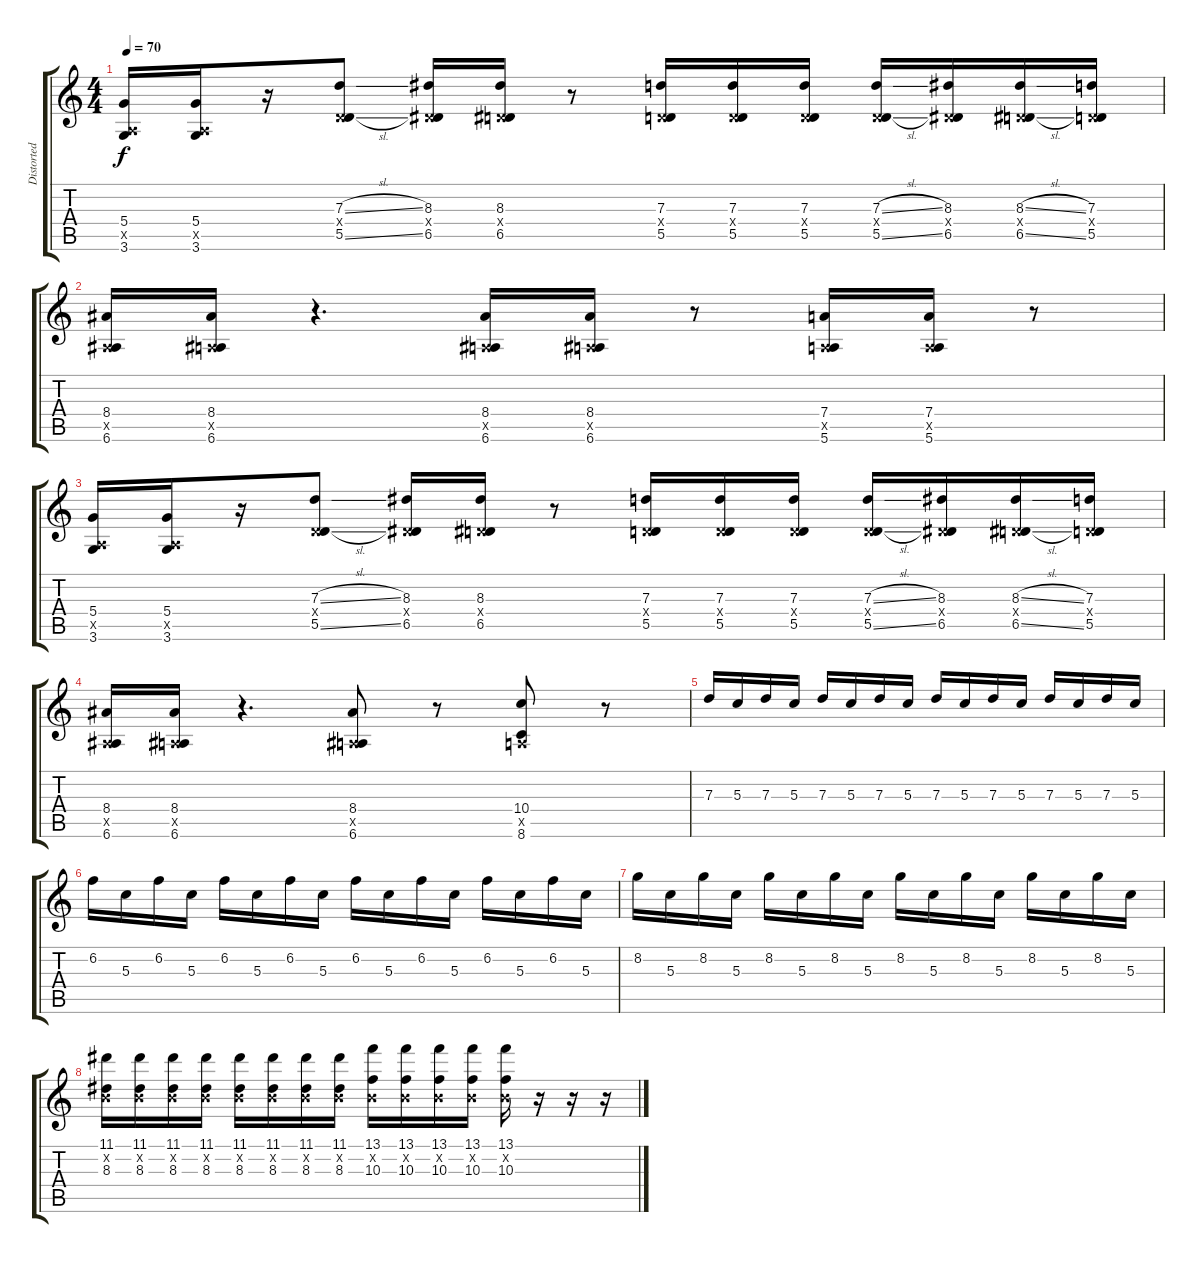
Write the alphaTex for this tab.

\track ("Distorted 1" "Distorted ") {instrument electricguitarclean}
\staff {score tabs}
\tuning (E4 B3 G3 D3 A2 E2) {hide}
\ts (4 4)
\tempo 70
\clef g2
\ks c
(5.4 0.5{x} 3.6).16{dy f} (5.4 0.5{x} 3.6).16 r.16 (7.3{sl} 0.4{x} 5.5{sl}).8 (8.3 0.4{x} 6.5).16 (8.3 0.4{x} 6.5).16 r.8 (7.3 0.4{x} 5.5).16 (7.3 0.4{x} 5.5).16 (7.3 0.4{x} 5.5).16 (7.3{sl} 0.4{x} 5.5{sl}).16 (8.3 0.4{x} 6.5).16 (8.3{sl} 0.4{x} 6.5{sl}).16 (7.3 0.4{x} 5.5).16 |
(8.4 0.5{x} 6.6).16 (8.4 0.5{x} 6.6).16 r.4{d} (8.4 0.5{x} 6.6).16 (8.4 0.5{x} 6.6).16 r.8 (7.4 0.5{x} 5.6).16 (7.4 0.5{x} 5.6).16 r.8 |
(5.4 0.5{x} 3.6).16 (5.4 0.5{x} 3.6).16 r.16 (7.3{sl} 0.4{x} 5.5{sl}).8 (8.3 0.4{x} 6.5).16 (8.3 0.4{x} 6.5).16 r.8 (7.3 0.4{x} 5.5).16 (7.3 0.4{x} 5.5).16 (7.3 0.4{x} 5.5).16 (7.3{sl} 0.4{x} 5.5{sl}).16 (8.3 0.4{x} 6.5).16 (8.3{sl} 0.4{x} 6.5{sl}).16 (7.3 0.4{x} 5.5).16 |
(8.4 0.5{x} 6.6).16 (8.4 0.5{x} 6.6).16 r.4{d} (8.4 0.5{x} 6.6).8 r.8 (10.4 0.5{x} 8.6).8 r.8 |
7.3.16{beam Up} 5.3.16{beam Up} 7.3.16{beam Up} 5.3.16{beam Up} 7.3.16{beam Up} 5.3.16{beam Up} 7.3.16{beam Up} 5.3.16{beam Up} 7.3.16{beam Up} 5.3.16{beam Up} 7.3.16{beam Up} 5.3.16{beam Up} 7.3.16{beam Up} 5.3.16{beam Up} 7.3.16{beam Up} 5.3.16{beam Up} |
6.2.16 5.3.16 6.2.16 5.3.16 6.2.16 5.3.16 6.2.16 5.3.16 6.2.16 5.3.16 6.2.16 5.3.16 6.2.16 5.3.16 6.2.16 5.3.16 |
8.2.16 5.3.16 8.2.16 5.3.16 8.2.16 5.3.16 8.2.16 5.3.16 8.2.16 5.3.16 8.2.16 5.3.16 8.2.16 5.3.16 8.2.16 5.3.16 |
(11.1 0.2{x} 8.3).16 (11.1 0.2{x} 8.3).16 (11.1 0.2{x} 8.3).16 (11.1 0.2{x} 8.3).16 (11.1 0.2{x} 8.3).16 (11.1 0.2{x} 8.3).16 (11.1 0.2{x} 8.3).16 (11.1 0.2{x} 8.3).16 (13.1 0.2{x} 10.3).16 (13.1 0.2{x} 10.3).16 (13.1 0.2{x} 10.3).16 (13.1 0.2{x} 10.3).16 (13.1 0.2{x} 10.3).16 r.16 r.16 r.16
